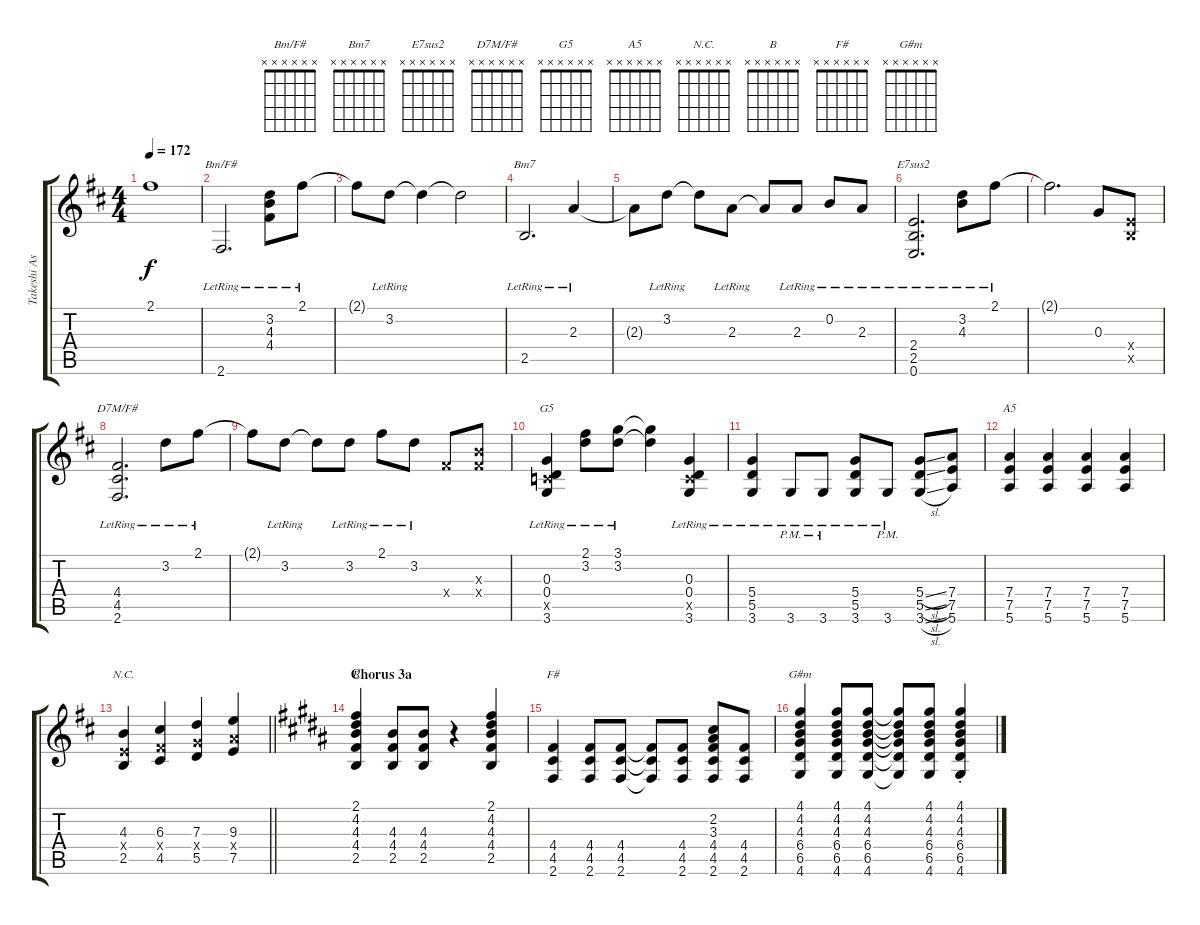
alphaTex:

\track ("Takeshi Asakawa - Clean Guitar" "Takeshi As") {instrument electricguitarclean}
\staff {score tabs}
\tuning (E4 B3 G3 D3 A2 E2) {hide}
\chord ("Bm/F#" x x x x x x)
\chord ("Bm7" x x x x x x)
\chord ("E7sus2" x x x x x x)
\chord ("D7M/F#" x x x x x x)
\chord ("G5" x x x x x x)
\chord ("A5" x x x x x x)
\chord ("N.C." x x x x x x)
\chord ("B" x x x x x x)
\chord ("F#" x x x x x x)
\chord ("G#m" x x x x x x)
\ts (4 4)
\tempo 172
\clef g2
\ks d
2.1{t}.1{dy f} |
2.6{lr}.2{d ch "Bm/F#"} (3.2{lr} 4.3{lr} 4.4{lr}).8 2.1{lr}.8 |
2.1{t}.8 3.2{lr}.8 3.2{t}.4 3.2{t}.2 |
2.5{lr}.2{d ch "Bm7"} 2.3{lr}.4 |
2.3{t}.8 3.2{lr}.8 3.2{t}.8 2.3{lr}.8 2.3{t}.8 2.3{lr}.8 0.2{lr}.8 2.3{lr}.8 |
(2.4{lr} 2.5{lr} 0.6{lr}).2{d ch "E7sus2"} (3.2{lr} 4.3{lr}).8 2.1{lr}.8 |
2.1{t}.2{d} 0.3.8 (2.4{x} 2.5{x}).8 |
(4.4{lr} 4.5{lr} 2.6{lr}).2{d ch "D7M/F#"} 3.2{lr}.8 2.1{lr}.8 |
2.1{t}.8 3.2{lr}.8 3.2{t}.8 3.2{lr}.8 2.1{lr}.8 3.2{lr}.8 4.4{x}.8 (4.3{x} 4.4{x}).8 |
(0.3{lr} 0.4{lr} 3.5{x} 3.6{lr}).4{ch "G5"} (2.1 3.2{lr}).8 (3.1{lr} 3.2{lr}).8 (3.1{t} 3.2{t}).4 (0.3{lr} 0.4{lr} 3.5{x} 3.6{lr}).4 |
(5.4{lr} 5.5 3.6{lr}).4 3.6{pm lr}.8 3.6{pm lr}.8 (5.4{lr} 5.5 3.6{lr}).8 3.6{pm lr}.8 (5.4{sl} 5.5{sl} 3.6{sl}).8 (7.4 7.5 5.6).8 |
(7.4 7.5 5.6).4{ch "A5"} (7.4 7.5 5.6).4 (7.4 7.5 5.6).4 (7.4 7.5 5.6).4 |
\barLineRight lightlight
(4.3 2.4{x} 2.5).4{ch "N.C."} (6.3 4.4{x} 4.5).4 (7.3 5.4{x} 5.5).4 (9.3 7.4{x} 7.5).4 |
\section ("" "Chorus 3a")
\ks b
(2.1 4.2 4.3 4.4 2.5).4{ch "B"} (4.3 4.4 2.5).8 (4.3 4.4 2.5).8 r.4 (2.1 4.2 4.3 4.4 2.5).4 |
(4.4 4.5 2.6).4{ch "F#"} (4.4 4.5 2.6).8 (4.4 4.5 2.6).8 (4.4{t} 4.5{t} 2.6{t}).8 (4.4 4.5 2.6).8 (2.2 3.3 4.4 4.5 2.6).8 (4.4 4.5 2.6).8 |
(4.1 4.2 4.3 6.4 6.5 4.6).4{ch "G#m"} (4.1 4.2 4.3 6.4 6.5 4.6).8 (4.1 4.2 4.3 6.4 6.5 4.6).8 (4.1{t} 4.2{t} 4.3{t} 6.4{t} 6.5{t} 4.6{t}).8 (4.1 4.2 4.3 6.4 6.5 4.6).8 (4.1{st} 4.2{st} 4.3{st} 6.4{st} 6.5{st} 4.6{st}).4
